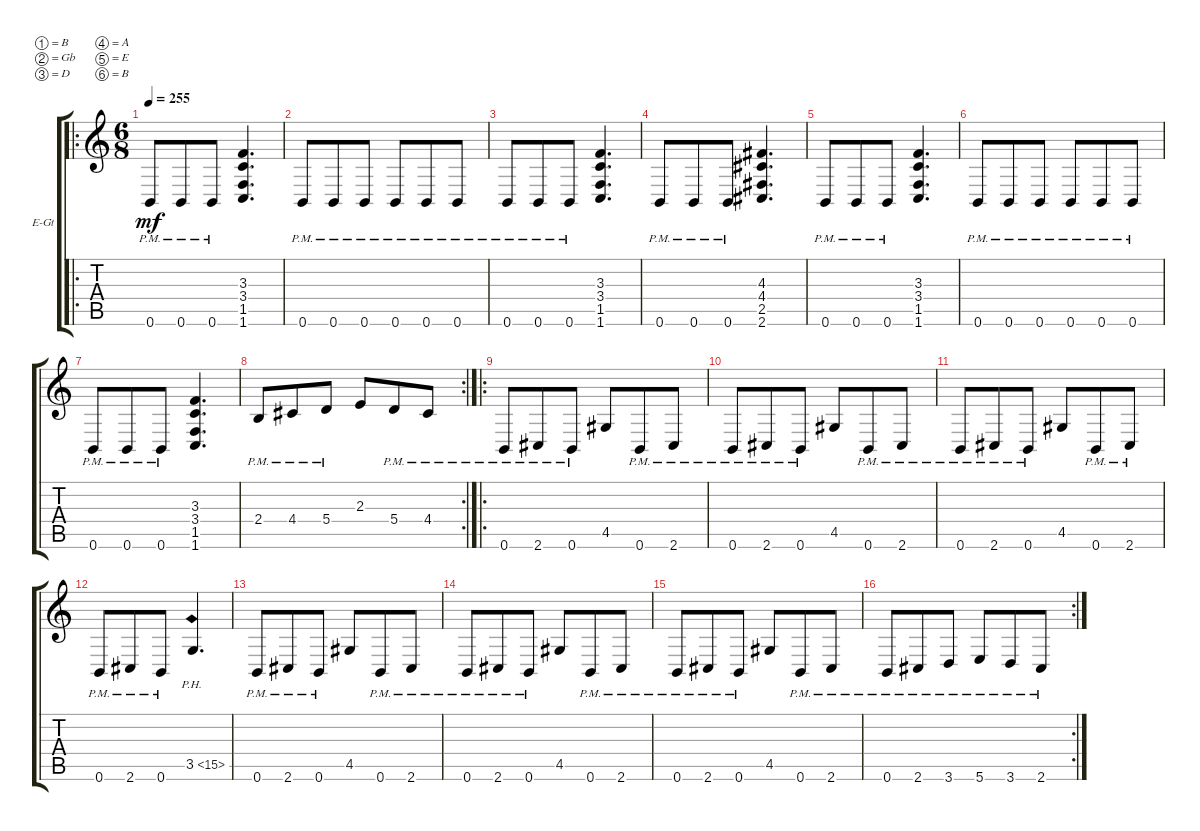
\bracketExtendMode groupsimilarinstruments
\firstSystemTrackNameOrientation horizontal
\otherSystemsTrackNameOrientation horizontal
\track ("Electric Guitar 1" "E-Gt") {instrument distortionguitar}
\staff {score tabs}
\tuning (B3 Gb3 D3 A2 E2 B1)
\ro
\ts (6 8)
\tempo 255
\clef g2
\ks c
0.6{pm}.8{dy mf} 0.6{pm}.8 0.6{pm}.8 (1.6 1.5 3.4 3.3).4{d} |
0.6{pm}.8 0.6{pm}.8 0.6{pm}.8 0.6{pm}.8 0.6{pm}.8 0.6{pm}.8 |
0.6{pm}.8 0.6{pm}.8 0.6{pm}.8 (1.6 1.5 3.4 3.3).4{d} |
0.6{pm}.8 0.6{pm}.8 0.6{pm}.8 (2.6 2.5 4.4 4.3).4{d} |
0.6{pm}.8 0.6{pm}.8 0.6{pm}.8 (1.6 1.5 3.4 3.3).4{d} |
0.6{pm}.8 0.6{pm}.8 0.6{pm}.8 0.6{pm}.8 0.6{pm}.8 0.6{pm}.8 |
0.6{pm}.8 0.6{pm}.8 0.6{pm}.8 (1.6 1.5 3.4 3.3).4{d} |
\rc 2
2.4{pm}.8 4.4{pm}.8 5.4{pm}.8 2.3.8 5.4{pm}.8 4.4{pm}.8 |
\ro
0.6{pm}.8 2.6{pm}.8 0.6{pm}.8 4.5.8 0.6{pm}.8 2.6{pm}.8 |
0.6{pm}.8 2.6{pm}.8 0.6{pm}.8 4.5.8 0.6{pm}.8 2.6{pm}.8 |
0.6{pm}.8 2.6{pm}.8 0.6{pm}.8 4.5.8 0.6{pm}.8 2.6{pm}.8 |
0.6{pm}.8 2.6{pm}.8 0.6{pm}.8 3.5{ph 12}.4{d} |
0.6{pm}.8 2.6{pm}.8 0.6{pm}.8 4.5.8 0.6{pm}.8 2.6{pm}.8 |
0.6{pm}.8 2.6{pm}.8 0.6{pm}.8 4.5.8 0.6{pm}.8 2.6{pm}.8 |
0.6{pm}.8 2.6{pm}.8 0.6{pm}.8 4.5.8 0.6{pm}.8 2.6{pm}.8 |
\rc 2
0.6{pm}.8 2.6{pm}.8 3.6{pm}.8 5.6{pm}.8 3.6{pm}.8 2.6{pm}.8
